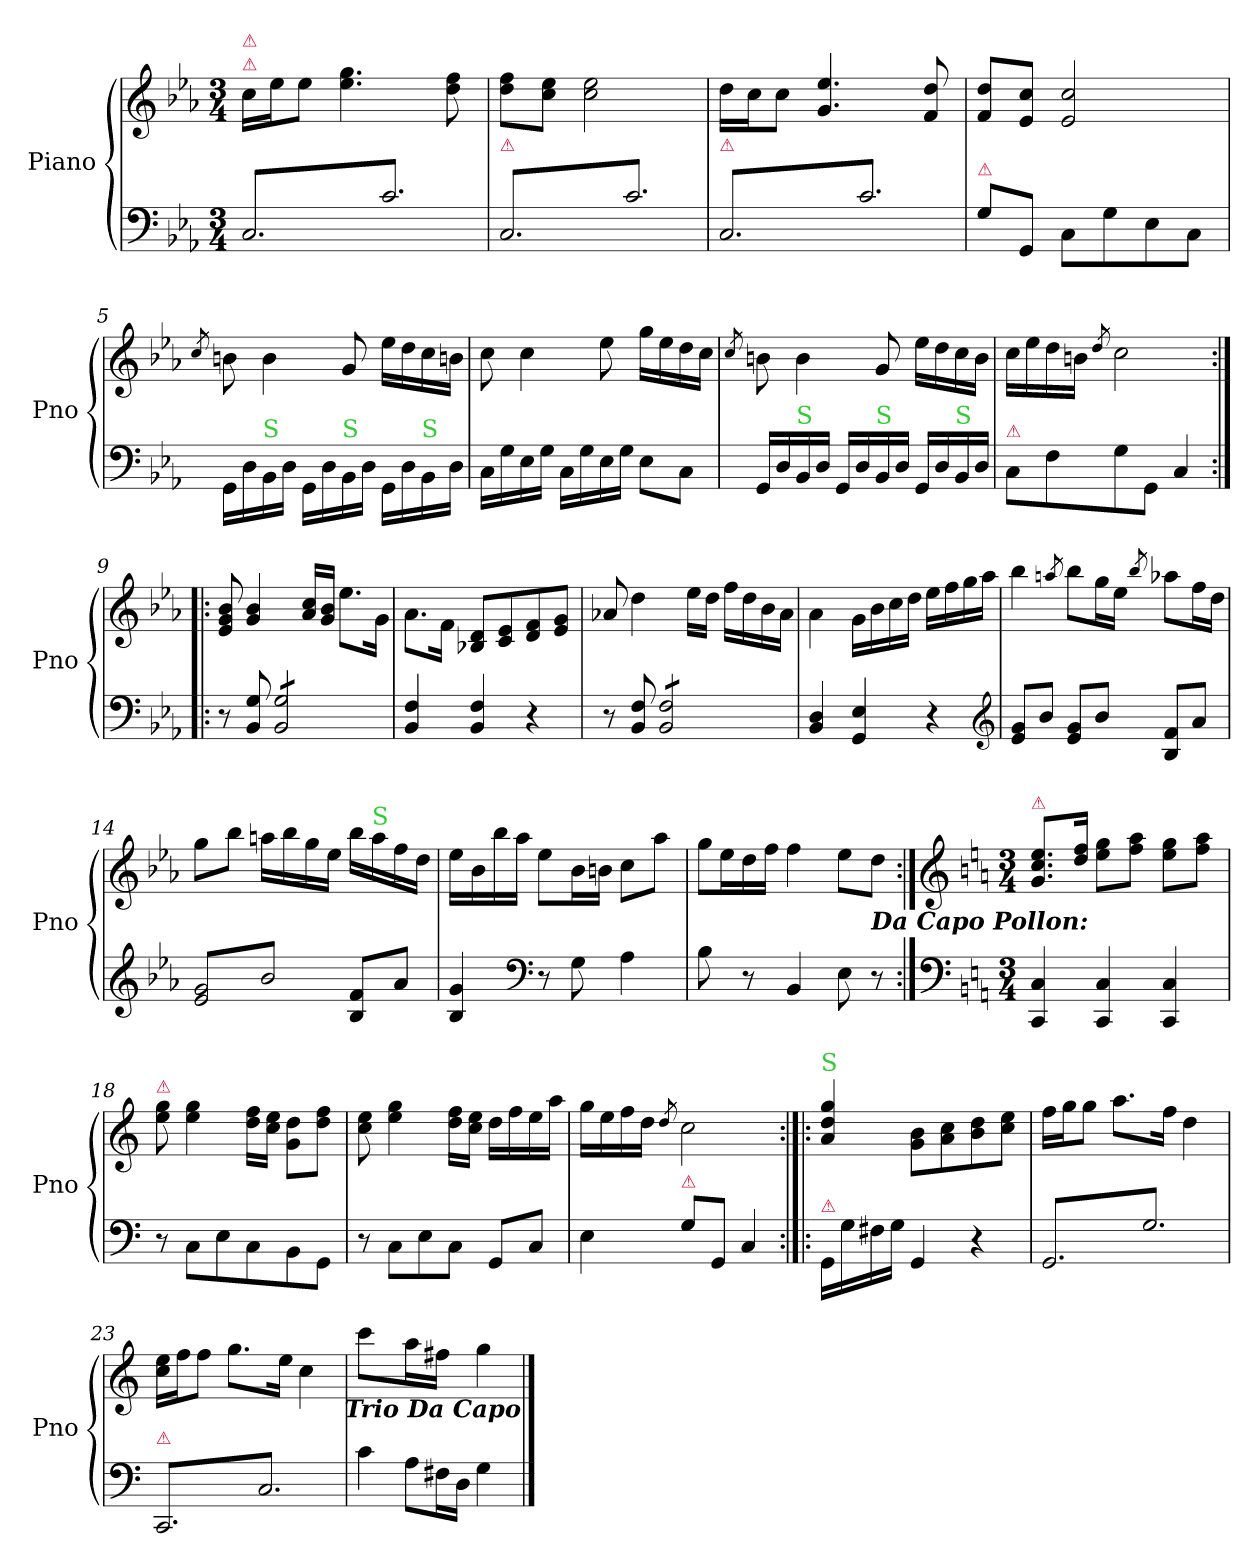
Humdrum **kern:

**kern	**kern
*part1	*part1
*staff2	*staff1
*I"Piano	*
*I'Pno	*
*clefF4	*clefG2
*k[b-e-a-]	*k[b-e-a-]
*M3/4	*M3/4
=1	=1
!	!LO:TX:a:color=crimson:t=⚠
!	!LO:TX:a:Bi:color=crimson:t=⚠
!LO:TX:a:color=crimson:t=⚠	!
*tremolo	*
8C/L	16cc\LL
.	16ee-\J
8c/	8ee-\J
8C/	4.ee-\ 4.gg\
8c/	.
8C/	.
8c/J	8dd\ 8ff\
=2	=2
!LO:TX:a:color=crimson:t=⚠	!
8C/L	8dd\ 8ff\L
8c/	8cc\ 8ee-\J
8C/	2cc\ 2ee-\
8c/	.
8C/	.
8c/J	.
=3	=3
!LO:TX:a:color=crimson:t=⚠	!
8C/L	16dd\LL
.	16cc\J
8c/	8cc\J
8C/	4.g/ 4.ee-/
8c/	.
8C/	.
8c/J	8f/ 8dd/
*Xtremolo	*
=4	=4
!LO:TX:a:color=crimson:t=⚠	!
8G\L	8f/ 8dd/L
8GG/J	8e-/ 8cc/J
8C\L	2e-/ 2cc/
8G\	.
8E-\	.
8C\J	.
=5	=5
.	8qcc/
16GG\LL	8bn\
16D\	.
!LO:TX:a:color=limegreen:t=S	!
16BB-\	4b\
16D\JJ	.
16GG\LL	.
16D\	.
!LO:TX:a:color=limegreen:t=S	!
16BB-\	8g/
16D\JJ	.
16GG\LL	16ee-\LL
16D\	16dd\
!LO:TX:a:color=limegreen:t=S	!
16BB-\	16cc\
16D\JJ	16bn\JJ
=6	=6
16C\LL	8cc\
16G\	.
16E-\	4cc\
16G\JJ	.
16C\LL	.
16G\	.
16E-\	8ee-\
16G\JJ	.
8E-\L	16gg\LL
.	16ee-\
8C\J	16dd\
.	16cc\JJ
=7	=7
.	8qcc/
16GG/LL	8bn\
16D/	.
!LO:TX:a:color=limegreen:t=S	!
16BB-/	4b\
16D/JJ	.
16GG/LL	.
16D/	.
!LO:TX:a:color=limegreen:t=S	!
16BB-/	8g/
16D/JJ	.
16GG/LL	16ee-\LL
16D/	16dd\
!LO:TX:a:color=limegreen:t=S	!
16BB-/	16cc\
16D/JJ	16b\JJ
=8	=8
!LO:TX:a:color=crimson:t=⚠	!
8C\L	16cc\LL
.	16ee-\
8F\	16dd\
.	16bn\JJ
.	8qdd/
8G\	2cc\
8GG/J	.
4C/	.
=9:|!|:	=9:|!|:
8r	8e-/ 8g/ 8b-/
8BB-/ 8G/	4g/ 4b-/
*tremolo	*
8BB-/ 8G/L	.
8BB-/ 8G/	16a-/ 16cc/LL
.	16g/ 16b-/JJ
8BB-/ 8G/	8.ee-\L
8BB-/ 8G/J	.
*Xtremolo	*
.	16g\Jk
=10	=10
4BB-/ 4F/	8.a-\L
.	16f\Jk
4BB-/ 4F/	8B-X/ 8d/L
.	8c/ 8e-/
4r	8d/ 8f/
.	8e-/ 8g/J
=11	=11
8r	8a-X/
8BB-/ 8F/	4dd\
*tremolo	*
8BB-/ 8F/L	.
8BB-/ 8F/	16ee-\LL
.	16dd\JJ
8BB-/ 8F/	16ff\LL
.	16dd\
8BB-/ 8F/J	16b-\
*Xtremolo	*
.	16a-\JJ
=12	=12
4BB-/ 4D/	4a-\
4GG/ 4E-/	16g\LL
.	16b-\
.	16cc\
.	16dd\JJ
4r	16ee-\LL
.	16ff\
.	16gg\
.	16aa-\JJ
*clefG2	*
=13	=13
8e-/ 8g/L	4bb-\
8b-/J	.
.	8qaan/
8e-/ 8g/L	8bb-\L
8b-/J	16gg\L
.	16ee-\JJ
.	8qbb-/
8B-/ 8f/L	8aa-X\L
8a-/J	16ff\L
.	16dd\JJ
=14	=14
*tremolo	*
8e-/ 8g/L	8gg\L
8b-/	8bb-\J
8e-/ 8g/	16aan\LL
.	16bb-\
8b-/J	16gg\
*Xtremolo	*
.	16ee-\JJ
8B-/ 8f/L	16bb-\LL
!	!LO:TX:a:color=limegreen:t=S
.	16aa\
8a-/J	16ff\
.	16dd\JJ
=15	=15
4B-/ 4g/	16ee-\LL
.	16b-\
.	16bb-\
.	16aa-\JJ
*clefF4	*
8r	8ee-\L
8G\	16b-\L
.	16bn\JJ
4A-\	8cc\L
.	8aa-\J
=16	=16
!	!LO:N:vis=4
8B-\	16gg\
.	16ee-\
8r	16dd\
.	16ff\JJ
4BB-/	4ff\
8E-\	8ee-\L
!	!LO:TX:b:Bi:t=Da Capo Pollon&colon;
8r	8dd\J
=17:|!	=17:|!
*clefF4	*clefG2
*k[]	*k[]
*M3/4	*M3/4
!	!LO:TX:a:Bi:color=crimson:t=⚠
4CC/ 4C/	8.g/ 8.cc/ 8.ee/L
.	16dd/ 16ff/Jk
4CC/ 4C/	8ee\ 8gg\L
.	8ff\ 8aa\J
4CC/ 4C/	8ee\ 8gg\L
.	8ff\ 8aa\J
=18	=18
!	!LO:TX:a:color=crimson:t=⚠
8r	8ee\ 8gg\
8C\L	4ee\ 4gg\
8E\	.
8C\	16dd\ 16ff\LL
.	16cc\ 16ee\JJ
8BB\	8g\ 8dd\L
8GG\J	8dd\ 8ff\J
=19	=19
8r	8cc\ 8ee\
8C\L	4ee\ 4gg\
8E\	.
8C\J	16dd\ 16ff\LL
.	16cc\ 16ee\JJ
8GG/L	16dd\LL
.	16ff\
8C/J	16ee\
.	16aa\JJ
=20	=20
4E\	16gg\LL
.	16ee\
.	16ff\
.	16dd\JJ
.	8qdd/
!LO:TX:a:color=crimson:t=⚠	!
8G\L	2cc\
8GG/J	.
4C/	.
=21:|!|:	=21:|!|:
!	!LO:TX:a:color=limegreen:t=S
!LO:TX:a:color=crimson:t=⚠	!
16GG/LL	4a/ 4dd/ 4gg/
16G\	.
16F#X\	.
16G\JJ	.
4GG/	8g\ 8b\L
.	8a\ 8cc\
4r	8b\ 8dd\
.	8cc\ 8ee\J
=22	=22
!LO:TX:a:color=crimson:t=⚠	!
*tremolo	*
8GG/L	16ff\LL
.	16gg\J
8G/	8gg\J
8GG/	8.aa\L
8G/	.
.	16ff\Jk
8GG/	4dd\
8G/J	.
=23	=23
!LO:TX:a:color=crimson:t=⚠	!
8CC/L	16cc\ 16ee\LL
.	16ff\J
8C/	8ff\J
8CC/	8.gg\L
8C/	.
.	16ee\Jk
8CC/	4cc\
8C/J	.
*Xtremolo	*
=24	=24
!	!LO:N:vis=8
4c\	4ccc\L
.	.
!	!LO:N:vis=16
8A\L	8aa\L
!	!LO:N:vis=16
16F#X\L	8ff#X\JJ
16D\JJ	.
4G\	4gg\
!	!LO:TX:b:Bi:t=Trio Da Capo
==	==
*-	*-
